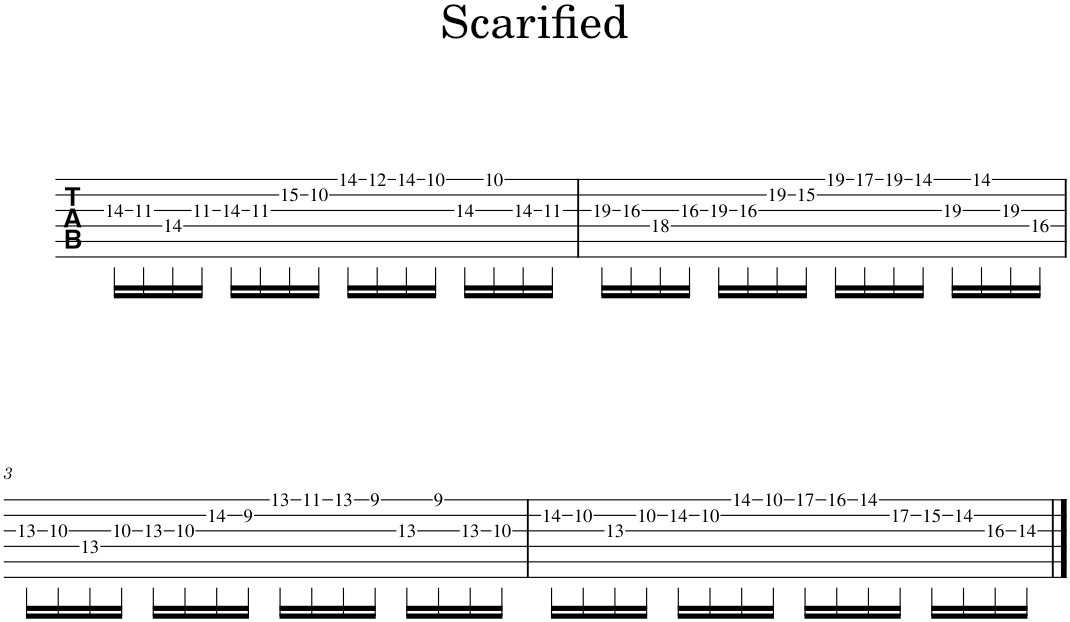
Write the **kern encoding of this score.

**kern
*part1
*staff1
*I"Guitar
*I'Guit.
*stria6
*
*k[]
*M4/4
=1
16a\LL
16f#\
16e\
16f#\JJ
16a\LL
16f#\
16dd\
16a\JJ
16ff#\LL
16ee\
16ff#\
16dd\JJ
16a\LL
16dd\
16a\
16f#\JJ
=2
16dd\LL
16b\
16g#\
16b\JJ
16dd\LL
16b\
16ff#\
16dd\JJ
16bb\LL
16aa\
16bb\
16ff#\JJ
16dd\LL
16ff#\
16dd\
16f#\JJ
!!LO:LB:g=z
=3
16g#\LL
16f\
16e-\
16f\JJ
16g#\LL
16f\
16cc#\
16g#\JJ
16ff\LL
16ee-\
16ff\
16cc#\JJ
16g#\LL
16cc#\
16g#\
16f\JJ
=4
16cc#\LL
16a\
16g#\
16a\JJ
16cc#\LL
16a\
16ff#\
16dd\JJ
16aa\LL
16gg#\
16ff#\
16ee\JJ
16dd\LL
16cc#\
16b\
16a\JJ
==
*-
